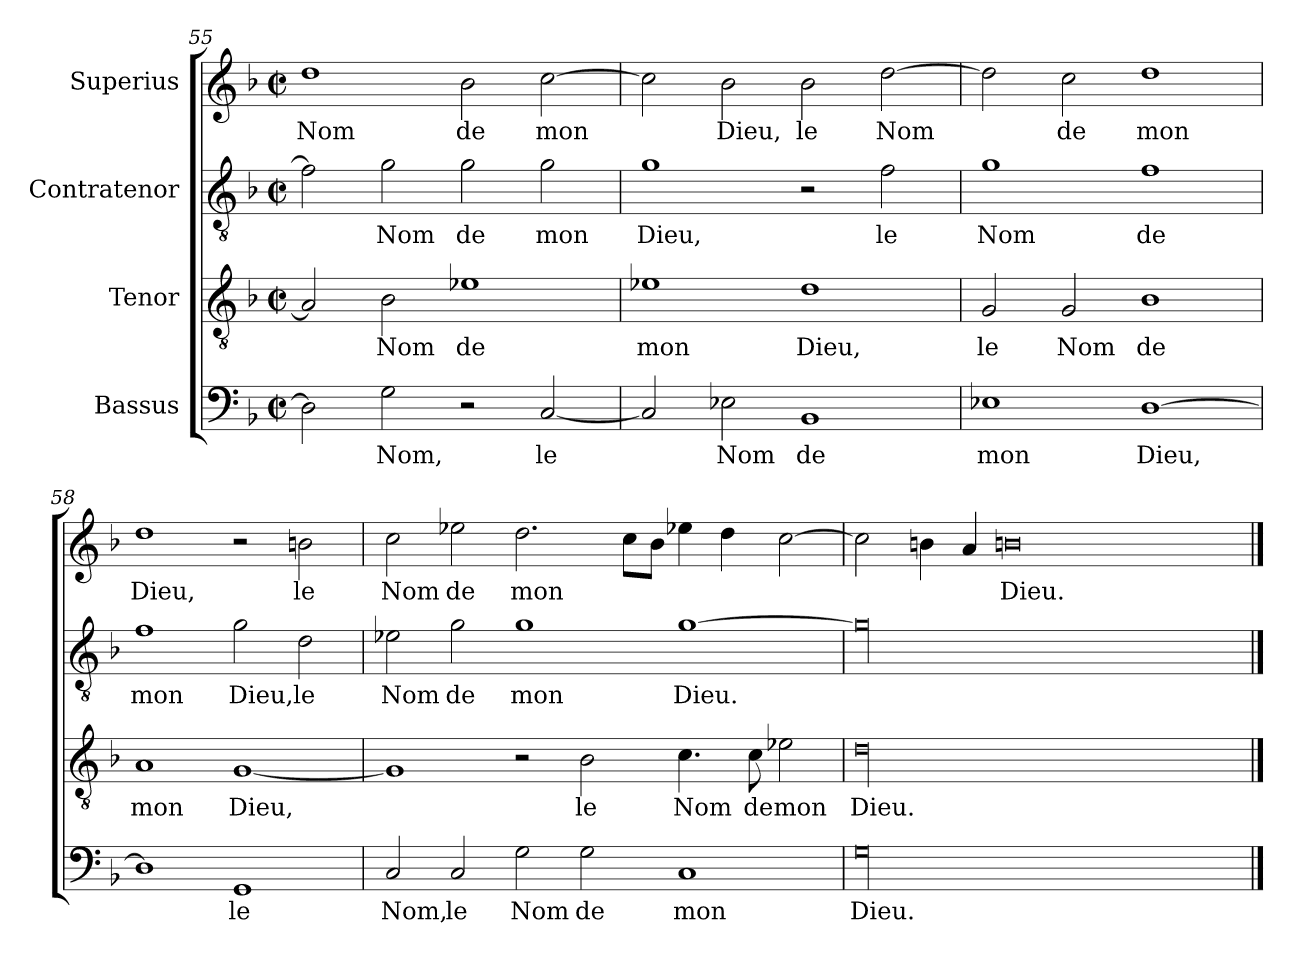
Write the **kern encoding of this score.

**kern	**text	**kern	**text	**kern	**text	**kern	**text
*part4	*part4	*part3	*part3	*part2	*part2	*part1	*part1
*staff4	*staff4	*staff3	*staff3	*staff2	*staff2	*staff1	*staff1
*I"Bassus	*	*I"Tenor	*	*I"Contratenor	*	*I"Superius	*
*clefF4	*	*clefGv2	*	*clefGv2	*	*clefG2	*
*	*	*ITrd7c12	*	*ITrd7c12	*	*	*
*k[b-]	*	*k[b-]	*	*k[b-]	*	*k[b-]	*
*F:	*	*F:	*	*F:	*	*F:	*
*M2/2	*	*M2/2	*	*M2/2	*	*M2/2	*
*met(c|)	*	*met(c|)	*	*met(c|)	*	*met(c|)	*
=55	=55	=55	=55	=55	=55	=55	=55
2D\]	.	2AA/]	.	2F\]	.	1dd\	Nom
2G\	Nom,	2BB-\	Nom	2G\	Nom	.	.
2r	.	1E-X\	de	2G\	de	2b-\	de
[2C/	le	.	.	2G\	mon	[2cc\	mon
=56	=56	=56	=56	=56	=56	=56	=56
2C/]	.	1E-X\	mon	1G\	Dieu,	2cc\]	.
2E-X\	Nom	.	.	.	.	2b-\	Dieu,
1BB-/	de	1D\	Dieu,	2r	.	2b-\	le
.	.	.	.	2F\	le	[2dd\	Nom
!!LO:PB:g=z
=57	=57	=57	=57	=57	=57	=57	=57
1E-X\	mon	2GG/	le	1G\	Nom	2dd\]	.
.	.	2GG/	Nom	.	.	2cc\	de
[1D\	Dieu,	1BB-\	de	1F\	de	1dd\	mon
=58	=58	=58	=58	=58	=58	=58	=58
1D\]	.	1AA/	mon	1F\	mon	1dd\	Dieu,
1GG/	le	[1GG/	Dieu,	2G\	Dieu,	2r	.
.	.	.	.	2D\	le	2bn\	le
=59	=59	=59	=59	=59	=59	=59	=59
2C/	Nom,	1GG/]	.	2E-X\	Nom	2cc\	Nom
2C/	le	.	.	2G\	de	2ee-X\	de
2G\	Nom	2r	.	1G\	mon	2.dd\	mon
2G\	de	2BB-\	le	.	.	.	.
.	.	.	.	.	.	8cc\L	.
.	.	.	.	.	.	8b-\J	.
1C/	mon	4.C\	Nom	[1G\	Dieu.	4ee-X\	.
.	.	.	.	.	.	4dd\	.
.	.	8C\	de	.	.	.	.
.	.	2E-X\	mon	.	.	[2cc\	.
=60	=60	=60	=60	=60	=60	=60	=60
00G\	Dieu.	00D\	Dieu.	00G\]	.	2cc\]	.
.	.	.	.	.	.	4bn\	.
.	.	.	.	.	.	4a/	.
.	.	.	.	.	.	0bn\	Dieu.
.	.	.	.	.	.	1ryy	.
==	==	==	==	==	==	==	==
*-	*-	*-	*-	*-	*-	*-	*-
